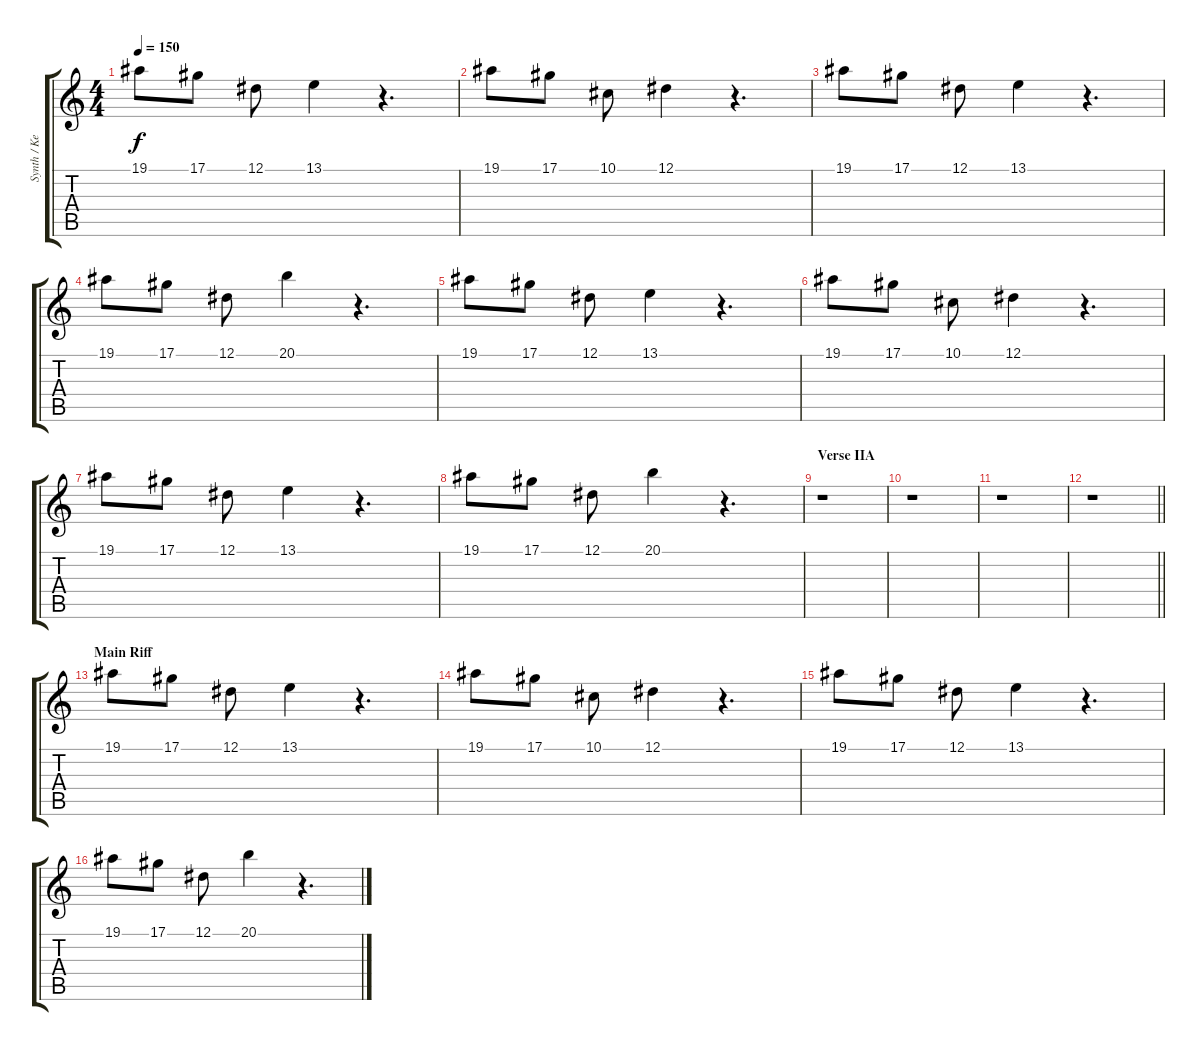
\track ("Synth / Keyboard I" "Synth / Ke") {instrument choiraahs}
\staff {score tabs}
\tuning (Eb4 Bb3 Gb3 Db3 Ab2 Db2) {hide}
\ts (4 4)
\tempo 150
\clef g2
\ks c
19.1.8{dy f} 17.1.8 12.1.8 13.1.4 r.4{d} |
19.1.8 17.1.8 10.1.8 12.1.4 r.4{d} |
19.1.8 17.1.8 12.1.8 13.1.4 r.4{d} |
19.1.8 17.1.8 12.1.8 20.1.4 r.4{d} |
19.1.8 17.1.8 12.1.8 13.1.4 r.4{d} |
19.1.8 17.1.8 10.1.8 12.1.4 r.4{d} |
19.1.8 17.1.8 12.1.8 13.1.4 r.4{d} |
19.1.8 17.1.8 12.1.8 20.1.4 r.4{d} |
\section ("" "Verse IIA")
r.1 |
r.1 |
r.1 |
\barLineRight lightlight
r.1 |
\section ("" "Main Riff")
19.1.8 17.1.8 12.1.8 13.1.4 r.4{d} |
19.1.8 17.1.8 10.1.8 12.1.4 r.4{d} |
19.1.8 17.1.8 12.1.8 13.1.4 r.4{d} |
19.1.8 17.1.8 12.1.8 20.1.4 r.4{d}
